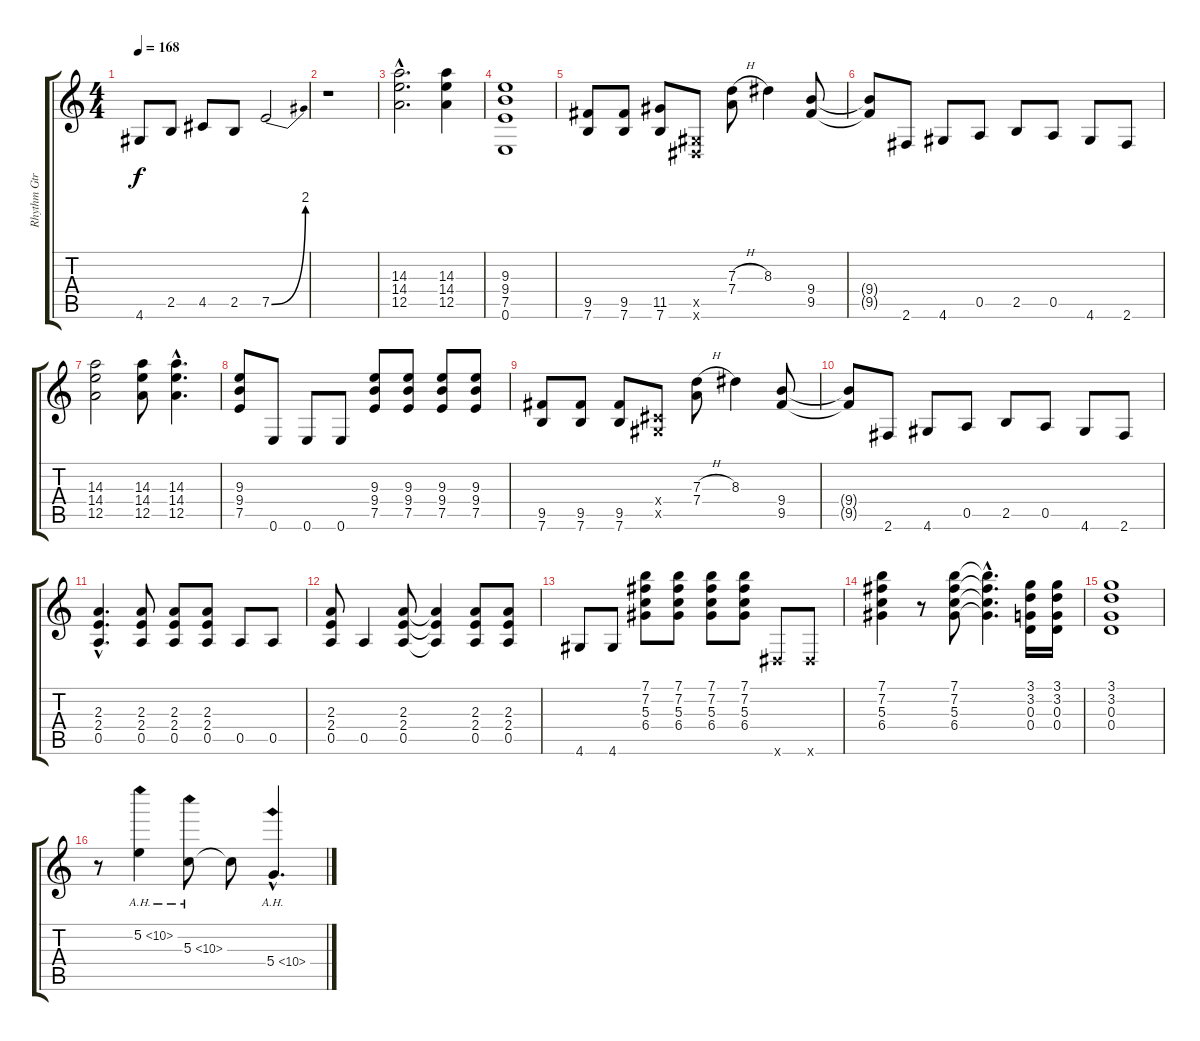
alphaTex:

\track ("Rhythm Gtr.1" "Rhythm Gtr") {instrument distortionguitar}
\staff {score tabs}
\tuning (E4 B3 G3 D3 A2 E2) {hide}
\ts (4 4)
\tempo 168
\clef g2
\ks c
4.6.8{dy f} 2.5.8 4.5.8 2.5.8 7.5{be (bend 0 0 60 8)}.2 |
r.1 |
(14.3{hac} 14.4{hac} 12.5{hac}).2{d} (14.3 14.4 12.5).4 |
(9.3 9.4 7.5 0.6).1 |
(9.5 7.6).8 (9.5 7.6).8 (11.5 7.6).8 (-1.5{x} -1.6{x}).8 (7.3{h} 7.4).8 8.3.4 (9.4 9.5).8 |
(9.4{t} 9.5{t}).8 2.6.8 4.6.8 0.5.8 2.5.8 0.5.8 4.6.8 2.6.8 |
(14.3 14.4 12.5).2 (14.3 14.4 12.5).8 (14.3{hac} 14.4{hac} 12.5{hac}).4{d} |
(9.3 9.4 7.5).8 0.6.8 0.6.8 0.6.8 (9.3 9.4 7.5).8 (9.3 9.4 7.5).8 (9.3 9.4 7.5).8 (9.3 9.4 7.5).8 |
(9.5 7.6).8 (9.5 7.6).8 (9.5 7.6).8 (-1.4{x} -1.5{x}).8 (7.3{h} 7.4).8 8.3.4 (9.4 9.5).8 |
(9.4{t} 9.5{t}).8 2.6.8 4.6.8 0.5.8 2.5.8 0.5.8 4.6.8 2.6.8 |
(2.3{hac} 2.4{hac} 0.5{hac}).4{d} (2.3 2.4 0.5).8 (2.3 2.4 0.5).8 (2.3 2.4 0.5).8 0.5.8 0.5.8 |
(2.3 2.4 0.5).8 0.5.4 (2.3 2.4 0.5).8 (2.3{t} 2.4{t} 0.5{t}).4 (2.3 2.4 0.5).8 (2.3 2.4 0.5).8 |
4.6.8 4.6.8 (7.1 7.2 5.3 6.4).8 (7.1 7.2 5.3 6.4).8 (7.1 7.2 5.3 6.4).8 (7.1 7.2 5.3 6.4).8 -1.6{x}.8 -1.6{x}.8 |
(7.1 7.2 5.3 6.4).4 r.8 (7.1 7.2 5.3 6.4).8 (7.1{hac t} 7.2{hac t} 5.3{hac t} 6.4{hac t}).4{d} (3.1 3.2 0.3 0.4).16 (3.1 3.2 0.3 0.4).16 |
(3.1 3.2 0.3 0.4).1 |
r.8 5.2{ah 5}.4 5.3{ah 5}.8 5.3{t}.8 5.4{ah 5 hac}.4{d}
